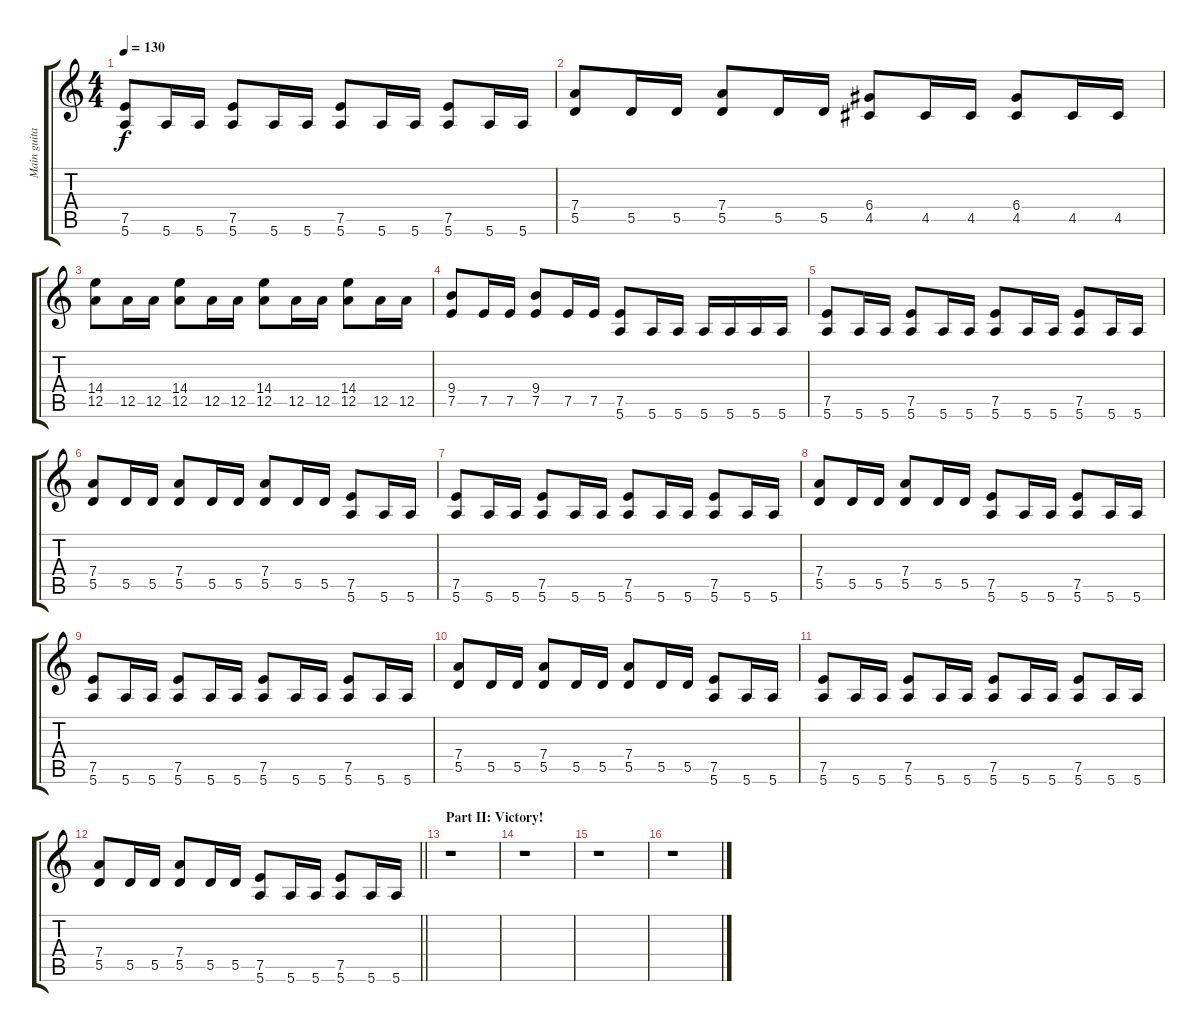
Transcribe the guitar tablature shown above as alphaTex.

\track ("Main guitar" "Main guita") {instrument distortionguitar}
\staff {score tabs}
\tuning (E4 B3 G3 D3 A2 E2) {hide}
\ts (4 4)
\tempo 130
\clef g2
\ks c
(7.5 5.6).8{dy f} 5.6.16 5.6.16 (7.5 5.6).8 5.6.16 5.6.16 (7.5 5.6).8 5.6.16 5.6.16 (7.5 5.6).8 5.6.16 5.6.16 |
(7.4 5.5).8 5.5.16 5.5.16 (7.4 5.5).8 5.5.16 5.5.16 (6.4 4.5).8 4.5.16 4.5.16 (6.4 4.5).8 4.5.16 4.5.16 |
(14.4 12.5).8 12.5.16 12.5.16 (14.4 12.5).8 12.5.16 12.5.16 (14.4 12.5).8 12.5.16 12.5.16 (14.4 12.5).8 12.5.16 12.5.16 |
(9.4 7.5).8 7.5.16 7.5.16 (9.4 7.5).8 7.5.16 7.5.16 (7.5 5.6).8 5.6.16 5.6.16 5.6.16 5.6.16 5.6.16 5.6.16 |
(7.5 5.6).8 5.6.16 5.6.16 (7.5 5.6).8 5.6.16 5.6.16 (7.5 5.6).8 5.6.16 5.6.16 (7.5 5.6).8 5.6.16 5.6.16 |
(7.4 5.5).8 5.5.16 5.5.16 (7.4 5.5).8 5.5.16 5.5.16 (7.4 5.5).8 5.5.16 5.5.16 (7.5 5.6).8 5.6.16 5.6.16 |
(7.5 5.6).8 5.6.16 5.6.16 (7.5 5.6).8 5.6.16 5.6.16 (7.5 5.6).8 5.6.16 5.6.16 (7.5 5.6).8 5.6.16 5.6.16 |
(7.4 5.5).8 5.5.16 5.5.16 (7.4 5.5).8 5.5.16 5.5.16 (7.5 5.6).8 5.6.16 5.6.16 (7.5 5.6).8 5.6.16 5.6.16 |
(7.5 5.6).8 5.6.16 5.6.16 (7.5 5.6).8 5.6.16 5.6.16 (7.5 5.6).8 5.6.16 5.6.16 (7.5 5.6).8 5.6.16 5.6.16 |
(7.4 5.5).8 5.5.16 5.5.16 (7.4 5.5).8 5.5.16 5.5.16 (7.4 5.5).8 5.5.16 5.5.16 (7.5 5.6).8 5.6.16 5.6.16 |
(7.5 5.6).8 5.6.16 5.6.16 (7.5 5.6).8 5.6.16 5.6.16 (7.5 5.6).8 5.6.16 5.6.16 (7.5 5.6).8 5.6.16 5.6.16 |
\barLineRight lightlight
(7.4 5.5).8 5.5.16 5.5.16 (7.4 5.5).8 5.5.16 5.5.16 (7.5 5.6).8 5.6.16 5.6.16 (7.5 5.6).8 5.6.16 5.6.16 |
\section ("" "Part II: Victory! ")
r.1 |
r.1 |
r.1 |
r.1
